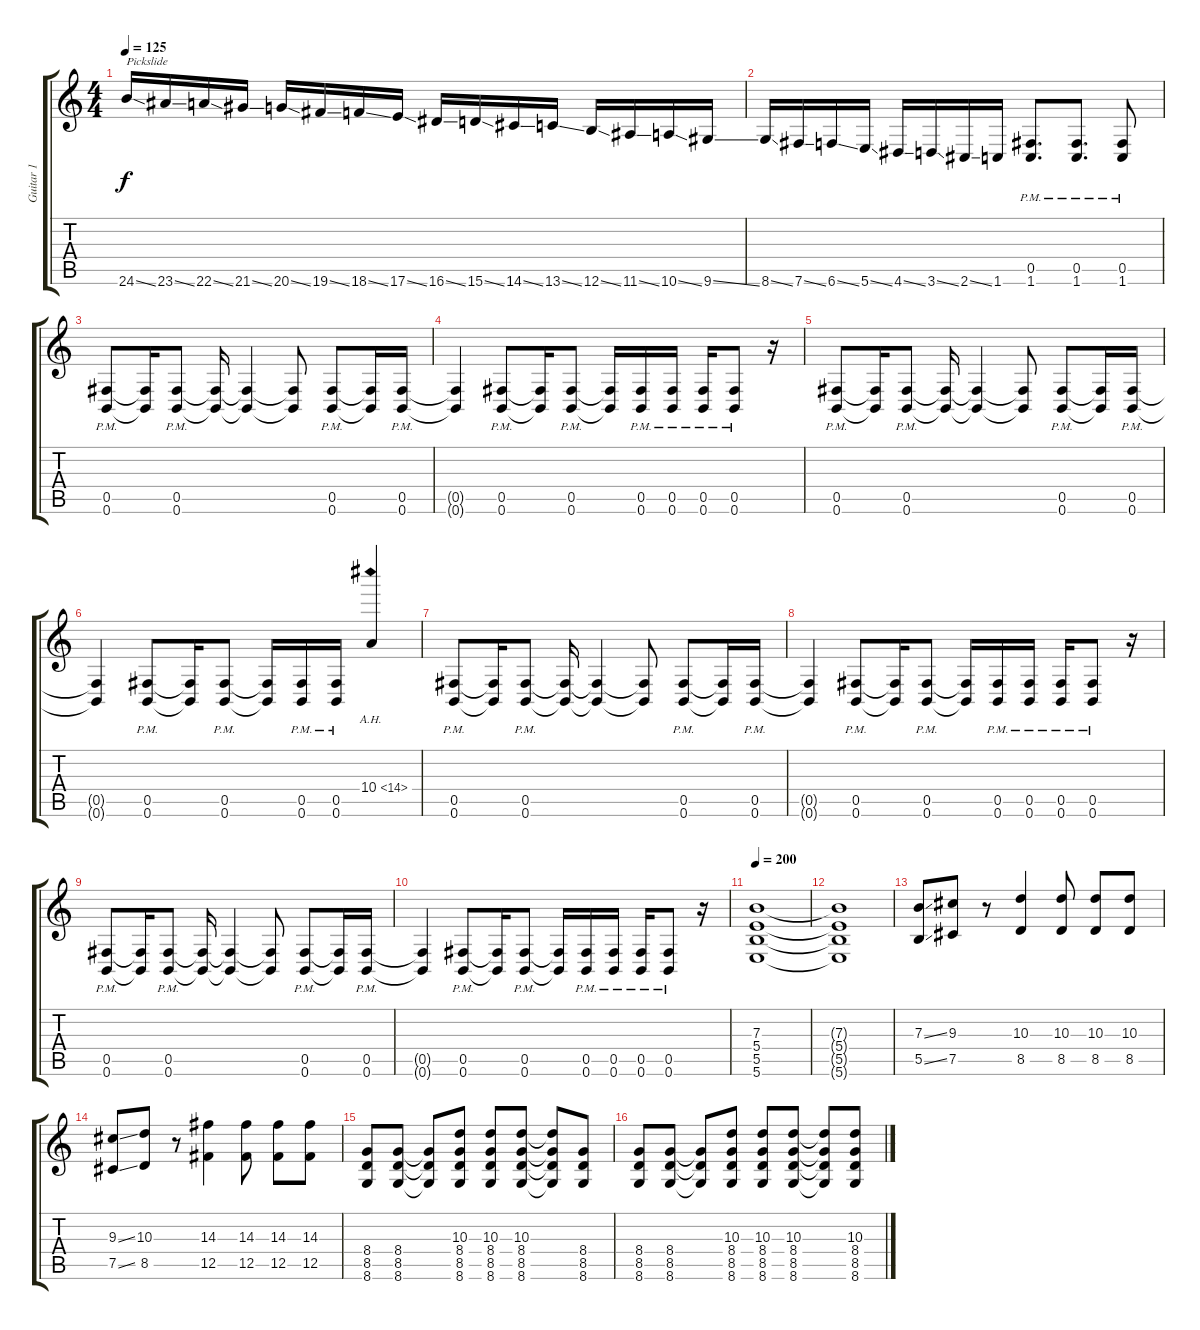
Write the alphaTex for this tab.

\track ("Guitar 1" "Guitar 1") {instrument distortionguitar}
\staff {score tabs}
\tuning (Db4 Ab3 E3 B2 Gb2 B1) {hide}
\ts (4 4)
\tempo 125
\clef g2
\ks c
24.6{ss}.16{txt "Pickslide" dy f} 23.6{ss}.16 22.6{ss}.16 21.6{ss}.16 20.6{ss}.16 19.6{ss}.16 18.6{ss}.16 17.6{ss}.16 16.6{ss}.16 15.6{ss}.16 14.6{ss}.16 13.6{ss}.16 12.6{ss}.16 11.6{ss}.16 10.6{ss}.16 9.6{ss}.16 |
8.6{ss}.16 7.6{ss}.16 6.6{ss}.16 5.6{ss}.16 4.6{ss}.16 3.6{ss}.16 2.6{ss}.16 1.6.16 (0.5{pm} 1.6{pm}).8{d} (0.5{pm} 1.6{pm}).8{d} (0.5{pm} 1.6{pm}).8 |
(0.5{pm} 0.6{pm}).8 (0.5{t} 0.6{t}).16 (0.5{pm} 0.6{pm}).8 (0.5{t} 0.6{t}).16 (0.5{t} 0.6{t}).4 (0.5{t} 0.6{t}).8 (0.5{pm} 0.6{pm}).8 (0.5{t} 0.6{t}).16 (0.5{pm} 0.6{pm}).16 |
(0.5{t} 0.6{t}).4 (0.5{pm} 0.6{pm}).8 (0.5{t} 0.6{t}).16 (0.5{pm} 0.6{pm}).8 (0.5{t} 0.6{t}).16 (0.5{pm} 0.6{pm}).16 (0.5{pm} 0.6{pm}).16 (0.5{pm} 0.6{pm}).16 (0.5{pm} 0.6{pm}).8 r.16 |
(0.5{pm} 0.6{pm}).8 (0.5{t} 0.6{t}).16 (0.5{pm} 0.6{pm}).8 (0.5{t} 0.6{t}).16 (0.5{t} 0.6{t}).4 (0.5{t} 0.6{t}).8 (0.5{pm} 0.6{pm}).8 (0.5{t} 0.6{t}).16 (0.5{pm} 0.6{pm}).16 |
(0.5{t} 0.6{t}).4 (0.5{pm} 0.6{pm}).8 (0.5{t} 0.6{t}).16 (0.5{pm} 0.6{pm}).8 (0.5{t} 0.6{t}).16 (0.5{pm} 0.6{pm}).16 (0.5{pm} 0.6{pm}).16 10.4{ah 4}.4 |
(0.5{pm} 0.6{pm}).8 (0.5{t} 0.6{t}).16 (0.5{pm} 0.6{pm}).8 (0.5{t} 0.6{t}).16 (0.5{t} 0.6{t}).4 (0.5{t} 0.6{t}).8 (0.5{pm} 0.6{pm}).8 (0.5{t} 0.6{t}).16 (0.5{pm} 0.6{pm}).16 |
(0.5{t} 0.6{t}).4 (0.5{pm} 0.6{pm}).8 (0.5{t} 0.6{t}).16 (0.5{pm} 0.6{pm}).8 (0.5{t} 0.6{t}).16 (0.5{pm} 0.6{pm}).16 (0.5{pm} 0.6{pm}).16 (0.5{pm} 0.6{pm}).16 (0.5{pm} 0.6{pm}).8 r.16 |
(0.5{pm} 0.6{pm}).8 (0.5{t} 0.6{t}).16 (0.5{pm} 0.6{pm}).8 (0.5{t} 0.6{t}).16 (0.5{t} 0.6{t}).4 (0.5{t} 0.6{t}).8 (0.5{pm} 0.6{pm}).8 (0.5{t} 0.6{t}).16 (0.5{pm} 0.6{pm}).16 |
(0.5{t} 0.6{t}).4 (0.5{pm} 0.6{pm}).8 (0.5{t} 0.6{t}).16 (0.5{pm} 0.6{pm}).8 (0.5{t} 0.6{t}).16 (0.5{pm} 0.6{pm}).16 (0.5{pm} 0.6{pm}).16 (0.5{pm} 0.6{pm}).16 (0.5{pm} 0.6{pm}).8 r.16 |
\tempo 200
(7.3 5.4 5.5 5.6).1 |
(7.3{t} 5.4{t} 5.5{t} 5.6{t}).1 |
(7.3{ss} 5.5{ss}).8 (9.3 7.5).8 r.8 (10.3 8.5).4 (10.3 8.5).8 (10.3 8.5).8 (10.3 8.5).8 |
(9.3{ss} 7.5{ss}).8 (10.3 8.5).8 r.8 (14.3 12.5).4 (14.3 12.5).8 (14.3 12.5).8 (14.3 12.5).8 |
(8.4 8.5 8.6).8 (8.4 8.5 8.6).8 (8.4{t} 8.5{t} 8.6{t}).8 (10.3 8.4 8.5 8.6).8 (10.3 8.4 8.5 8.6).8 (10.3 8.4 8.5 8.6).8 (10.3{t} 8.4{t} 8.5{t} 8.6{t}).8 (8.4 8.5 8.6).8 |
(8.4 8.5 8.6).8 (8.4 8.5 8.6).8 (8.4{t} 8.5{t} 8.6{t}).8 (10.3 8.4 8.5 8.6).8 (10.3 8.4 8.5 8.6).8 (10.3 8.4 8.5 8.6).8 (10.3{t} 8.4{t} 8.5{t} 8.6{t}).8 (10.3 8.4 8.5 8.6).8
